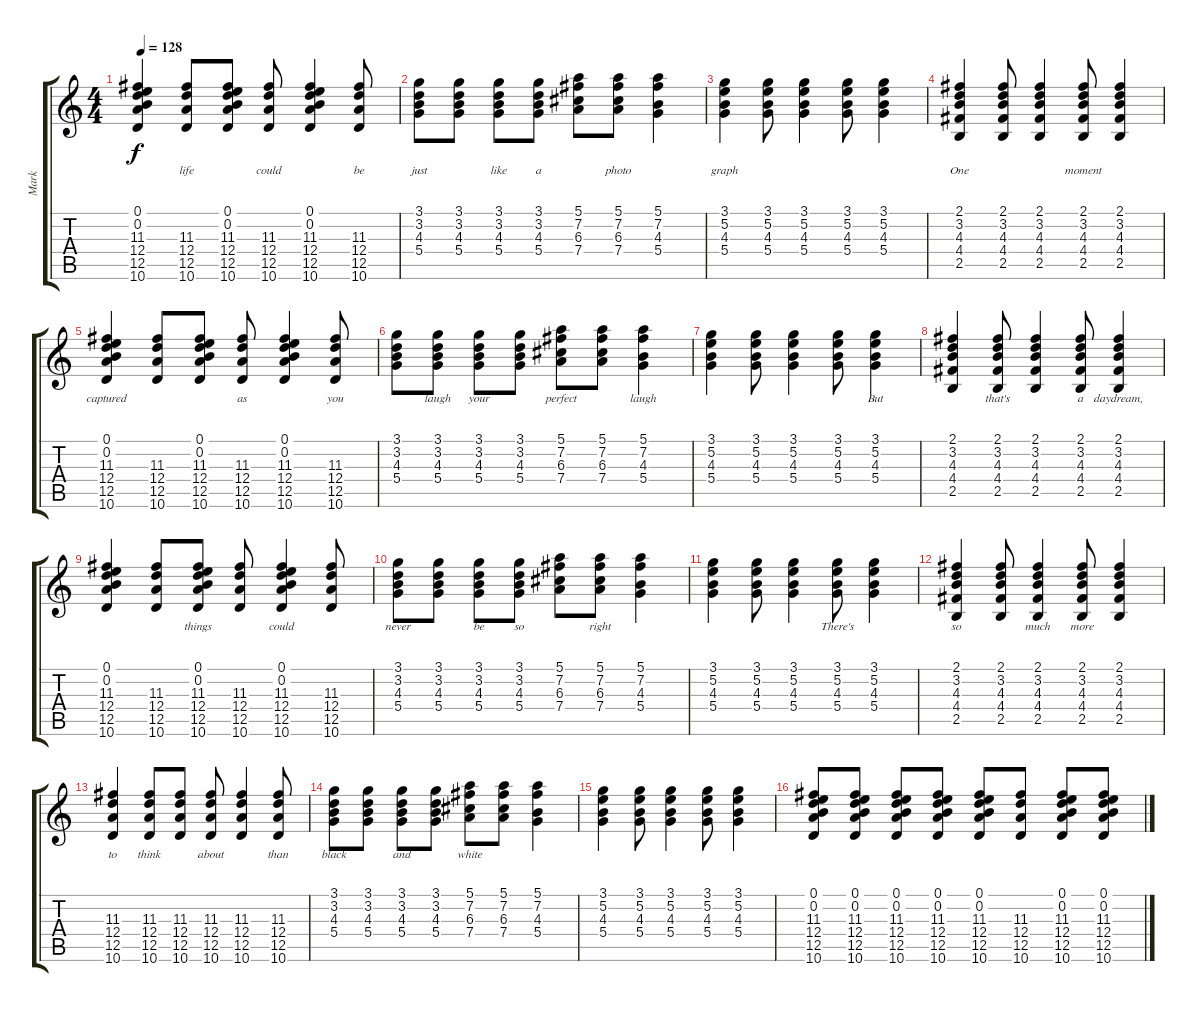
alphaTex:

\track ("Mark" "Mark") {instrument distortionguitar}
\staff {score tabs}
\tuning (E4 B3 G3 D3 A2 E2) {hide}
\ts (4 4)
\tempo 128
\clef g2
\ks c
(0.1 0.2 11.3 12.4 12.5 10.6).4{lyrics (0 "") lyrics (1 "") lyrics (2 "") lyrics (3 "") lyrics (4 "") dy f volume 12} (11.3 12.4 12.5 10.6).8{lyrics (0 "life") lyrics (1 "") lyrics (2 "") lyrics (3 "") lyrics (4 "")} (0.1 0.2 11.3 12.4 12.5 10.6).8{lyrics (0 "") lyrics (1 "") lyrics (2 "") lyrics (3 "") lyrics (4 "")} (11.3 12.4 12.5 10.6).8{lyrics (0 "could") lyrics (1 "") lyrics (2 "") lyrics (3 "") lyrics (4 "")} (0.1 0.2 11.3 12.4 12.5 10.6).4{lyrics (0 "") lyrics (1 "") lyrics (2 "") lyrics (3 "") lyrics (4 "")} (11.3 12.4 12.5 10.6).8{lyrics (0 "be") lyrics (1 "") lyrics (2 "") lyrics (3 "") lyrics (4 "")} |
(3.1 3.2 4.3 5.4).8{lyrics (0 "just") lyrics (1 "") lyrics (2 "") lyrics (3 "") lyrics (4 "")} (3.1 3.2 4.3 5.4).8{lyrics (0 "") lyrics (1 "") lyrics (2 "") lyrics (3 "") lyrics (4 "")} (3.1 3.2 4.3 5.4).8{lyrics (0 "like") lyrics (1 "") lyrics (2 "") lyrics (3 "") lyrics (4 "")} (3.1 3.2 4.3 5.4).8{lyrics (0 "a") lyrics (1 "") lyrics (2 "") lyrics (3 "") lyrics (4 "")} (5.1 7.2 6.3 7.4).8{lyrics (0 "") lyrics (1 "") lyrics (2 "") lyrics (3 "") lyrics (4 "")} (5.1 7.2 6.3 7.4).8{lyrics (0 "photo") lyrics (1 "") lyrics (2 "") lyrics (3 "") lyrics (4 "")} (5.1 7.2 4.3 5.4).4{lyrics (0 "") lyrics (1 "") lyrics (2 "") lyrics (3 "") lyrics (4 "")} |
(3.1 5.2 4.3 5.4).4{lyrics (0 "graph") lyrics (1 "") lyrics (2 "") lyrics (3 "") lyrics (4 "")} (3.1 5.2 4.3 5.4).8{lyrics (0 "") lyrics (1 "") lyrics (2 "") lyrics (3 "") lyrics (4 "")} (3.1 5.2 4.3 5.4).4{lyrics (0 "") lyrics (1 "") lyrics (2 "") lyrics (3 "") lyrics (4 "")} (3.1 5.2 4.3 5.4).8{lyrics (0 "") lyrics (1 "") lyrics (2 "") lyrics (3 "") lyrics (4 "")} (3.1 5.2 4.3 5.4).4{lyrics (0 "") lyrics (1 "") lyrics (2 "") lyrics (3 "") lyrics (4 "")} |
(2.1 3.2 4.3 4.4 2.5).4{lyrics (0 "One") lyrics (1 "") lyrics (2 "") lyrics (3 "") lyrics (4 "")} (2.1 3.2 4.3 4.4 2.5).8{lyrics (0 "") lyrics (1 "") lyrics (2 "") lyrics (3 "") lyrics (4 "")} (2.1 3.2 4.3 4.4 2.5).4{lyrics (0 "") lyrics (1 "") lyrics (2 "") lyrics (3 "") lyrics (4 "")} (2.1 3.2 4.3 4.4 2.5).8{lyrics (0 "moment") lyrics (1 "") lyrics (2 "") lyrics (3 "") lyrics (4 "")} (2.1 3.2 4.3 4.4 2.5).4{lyrics (0 "") lyrics (1 "") lyrics (2 "") lyrics (3 "") lyrics (4 "")} |
(0.1 0.2 11.3 12.4 12.5 10.6).4{lyrics (0 "captured") lyrics (1 "") lyrics (2 "") lyrics (3 "") lyrics (4 "")} (11.3 12.4 12.5 10.6).8{lyrics (0 "") lyrics (1 "") lyrics (2 "") lyrics (3 "") lyrics (4 "")} (0.1 0.2 11.3 12.4 12.5 10.6).8{lyrics (0 "") lyrics (1 "") lyrics (2 "") lyrics (3 "") lyrics (4 "")} (11.3 12.4 12.5 10.6).8{lyrics (0 "as") lyrics (1 "") lyrics (2 "") lyrics (3 "") lyrics (4 "")} (0.1 0.2 11.3 12.4 12.5 10.6).4{lyrics (0 "") lyrics (1 "") lyrics (2 "") lyrics (3 "") lyrics (4 "")} (11.3 12.4 12.5 10.6).8{lyrics (0 "you") lyrics (1 "") lyrics (2 "") lyrics (3 "") lyrics (4 "")} |
(3.1 3.2 4.3 5.4).8{lyrics (0 "") lyrics (1 "") lyrics (2 "") lyrics (3 "") lyrics (4 "")} (3.1 3.2 4.3 5.4).8{lyrics (0 "laugh") lyrics (1 "") lyrics (2 "") lyrics (3 "") lyrics (4 "")} (3.1 3.2 4.3 5.4).8{lyrics (0 "your") lyrics (1 "") lyrics (2 "") lyrics (3 "") lyrics (4 "")} (3.1 3.2 4.3 5.4).8{lyrics (0 "") lyrics (1 "") lyrics (2 "") lyrics (3 "") lyrics (4 "")} (5.1 7.2 6.3 7.4).8{lyrics (0 "perfect") lyrics (1 "") lyrics (2 "") lyrics (3 "") lyrics (4 "")} (5.1 7.2 6.3 7.4).8{lyrics (0 "") lyrics (1 "") lyrics (2 "") lyrics (3 "") lyrics (4 "")} (5.1 7.2 4.3 5.4).4{lyrics (0 "laugh") lyrics (1 "") lyrics (2 "") lyrics (3 "") lyrics (4 "")} |
(3.1 5.2 4.3 5.4).4{lyrics (0 "") lyrics (1 "") lyrics (2 "") lyrics (3 "") lyrics (4 "")} (3.1 5.2 4.3 5.4).8{lyrics (0 "") lyrics (1 "") lyrics (2 "") lyrics (3 "") lyrics (4 "")} (3.1 5.2 4.3 5.4).4{lyrics (0 "") lyrics (1 "") lyrics (2 "") lyrics (3 "") lyrics (4 "")} (3.1 5.2 4.3 5.4).8{lyrics (0 "") lyrics (1 "") lyrics (2 "") lyrics (3 "") lyrics (4 "")} (3.1 5.2 4.3 5.4).4{lyrics (0 "But") lyrics (1 "") lyrics (2 "") lyrics (3 "") lyrics (4 "")} |
(2.1 3.2 4.3 4.4 2.5).4{lyrics (0 "") lyrics (1 "") lyrics (2 "") lyrics (3 "") lyrics (4 "")} (2.1 3.2 4.3 4.4 2.5).8{lyrics (0 "that's") lyrics (1 "") lyrics (2 "") lyrics (3 "") lyrics (4 "")} (2.1 3.2 4.3 4.4 2.5).4{lyrics (0 "") lyrics (1 "") lyrics (2 "") lyrics (3 "") lyrics (4 "")} (2.1 3.2 4.3 4.4 2.5).8{lyrics (0 "a") lyrics (1 "") lyrics (2 "") lyrics (3 "") lyrics (4 "")} (2.1 3.2 4.3 4.4 2.5).4{lyrics (0 "daydream,") lyrics (1 "") lyrics (2 "") lyrics (3 "") lyrics (4 "")} |
(0.1 0.2 11.3 12.4 12.5 10.6).4{lyrics (0 "") lyrics (1 "") lyrics (2 "") lyrics (3 "") lyrics (4 "")} (11.3 12.4 12.5 10.6).8{lyrics (0 "") lyrics (1 "") lyrics (2 "") lyrics (3 "") lyrics (4 "")} (0.1 0.2 11.3 12.4 12.5 10.6).8{lyrics (0 "things") lyrics (1 "") lyrics (2 "") lyrics (3 "") lyrics (4 "")} (11.3 12.4 12.5 10.6).8{lyrics (0 "") lyrics (1 "") lyrics (2 "") lyrics (3 "") lyrics (4 "")} (0.1 0.2 11.3 12.4 12.5 10.6).4{lyrics (0 "could") lyrics (1 "") lyrics (2 "") lyrics (3 "") lyrics (4 "")} (11.3 12.4 12.5 10.6).8{lyrics (0 "") lyrics (1 "") lyrics (2 "") lyrics (3 "") lyrics (4 "")} |
(3.1 3.2 4.3 5.4).8{lyrics (0 "never") lyrics (1 "") lyrics (2 "") lyrics (3 "") lyrics (4 "")} (3.1 3.2 4.3 5.4).8{lyrics (0 "") lyrics (1 "") lyrics (2 "") lyrics (3 "") lyrics (4 "")} (3.1 3.2 4.3 5.4).8{lyrics (0 "be") lyrics (1 "") lyrics (2 "") lyrics (3 "") lyrics (4 "")} (3.1 3.2 4.3 5.4).8{lyrics (0 "so") lyrics (1 "") lyrics (2 "") lyrics (3 "") lyrics (4 "")} (5.1 7.2 6.3 7.4).8{lyrics (0 "") lyrics (1 "") lyrics (2 "") lyrics (3 "") lyrics (4 "")} (5.1 7.2 6.3 7.4).8{lyrics (0 "right") lyrics (1 "") lyrics (2 "") lyrics (3 "") lyrics (4 "")} (5.1 7.2 4.3 5.4).4{lyrics (0 "") lyrics (1 "") lyrics (2 "") lyrics (3 "") lyrics (4 "")} |
(3.1 5.2 4.3 5.4).4{lyrics (0 "") lyrics (1 "") lyrics (2 "") lyrics (3 "") lyrics (4 "")} (3.1 5.2 4.3 5.4).8{lyrics (0 "") lyrics (1 "") lyrics (2 "") lyrics (3 "") lyrics (4 "")} (3.1 5.2 4.3 5.4).4{lyrics (0 "") lyrics (1 "") lyrics (2 "") lyrics (3 "") lyrics (4 "")} (3.1 5.2 4.3 5.4).8{lyrics (0 "There's") lyrics (1 "") lyrics (2 "") lyrics (3 "") lyrics (4 "")} (3.1 5.2 4.3 5.4).4{lyrics (0 "") lyrics (1 "") lyrics (2 "") lyrics (3 "") lyrics (4 "")} |
(2.1 3.2 4.3 4.4 2.5).4{lyrics (0 "so") lyrics (1 "") lyrics (2 "") lyrics (3 "") lyrics (4 "")} (2.1 3.2 4.3 4.4 2.5).8{lyrics (0 "") lyrics (1 "") lyrics (2 "") lyrics (3 "") lyrics (4 "")} (2.1 3.2 4.3 4.4 2.5).4{lyrics (0 "much") lyrics (1 "") lyrics (2 "") lyrics (3 "") lyrics (4 "")} (2.1 3.2 4.3 4.4 2.5).8{lyrics (0 "more") lyrics (1 "") lyrics (2 "") lyrics (3 "") lyrics (4 "")} (2.1 3.2 4.3 4.4 2.5).4{lyrics (0 "") lyrics (1 "") lyrics (2 "") lyrics (3 "") lyrics (4 "")} |
(11.3 12.4 12.5 10.6).4{lyrics (0 "to") lyrics (1 "") lyrics (2 "") lyrics (3 "") lyrics (4 "")} (11.3 12.4 12.5 10.6).8{lyrics (0 "think") lyrics (1 "") lyrics (2 "") lyrics (3 "") lyrics (4 "")} (11.3 12.4 12.5 10.6).8{lyrics (0 "") lyrics (1 "") lyrics (2 "") lyrics (3 "") lyrics (4 "")} (11.3 12.4 12.5 10.6).8{lyrics (0 "about") lyrics (1 "") lyrics (2 "") lyrics (3 "") lyrics (4 "")} (11.3 12.4 12.5 10.6).4{lyrics (0 "") lyrics (1 "") lyrics (2 "") lyrics (3 "") lyrics (4 "")} (11.3 12.4 12.5 10.6).8{lyrics (0 "than") lyrics (1 "") lyrics (2 "") lyrics (3 "") lyrics (4 "")} |
(3.1 3.2 4.3 5.4).8{lyrics (0 "black") lyrics (1 "") lyrics (2 "") lyrics (3 "") lyrics (4 "")} (3.1 3.2 4.3 5.4).8{lyrics (0 "") lyrics (1 "") lyrics (2 "") lyrics (3 "") lyrics (4 "")} (3.1 3.2 4.3 5.4).8{lyrics (0 "and") lyrics (1 "") lyrics (2 "") lyrics (3 "") lyrics (4 "")} (3.1 3.2 4.3 5.4).8{lyrics (0 "") lyrics (1 "") lyrics (2 "") lyrics (3 "") lyrics (4 "")} (5.1 7.2 6.3 7.4).8{lyrics (0 "white") lyrics (1 "") lyrics (2 "") lyrics (3 "") lyrics (4 "")} (5.1 7.2 6.3 7.4).8 (5.1 7.2 4.3 5.4).4 |
(3.1 5.2 4.3 5.4).4 (3.1 5.2 4.3 5.4).8 (3.1 5.2 4.3 5.4).4 (3.1 5.2 4.3 5.4).8 (3.1 5.2 4.3 5.4).4 |
(0.1 0.2 11.3 12.4 12.5 10.6).8 (0.1 0.2 11.3 12.4 12.5 10.6).8 (0.1 0.2 11.3 12.4 12.5 10.6).8 (0.1 0.2 11.3 12.4 12.5 10.6).8 (0.1 0.2 11.3 12.4 12.5 10.6).8 (11.3 12.4 12.5 10.6).8 (0.1 0.2 11.3 12.4 12.5 10.6).8 (0.1 0.2 11.3 12.4 12.5 10.6).8
